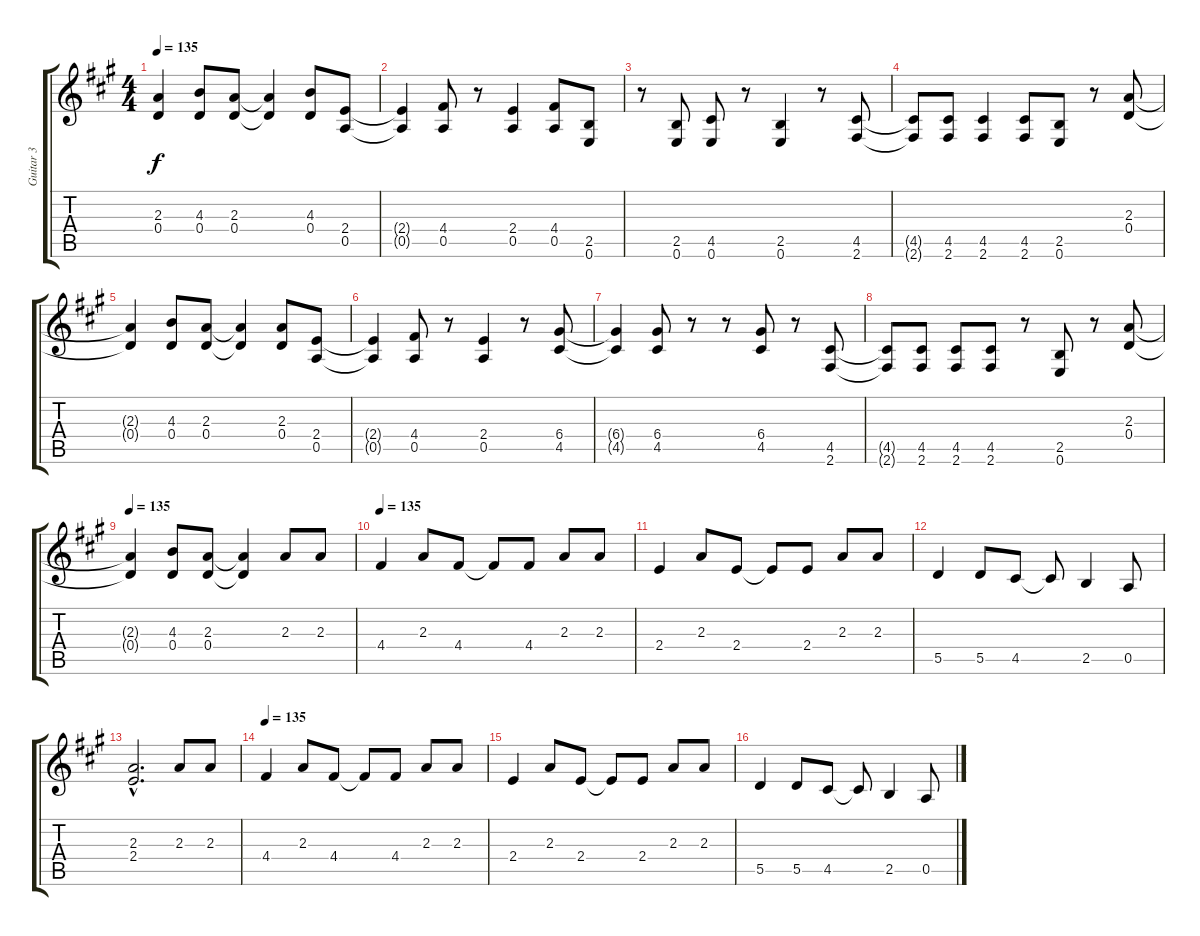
\track ("Guitar 3" "Guitar 3") {instrument overdrivenguitar}
\staff {score tabs}
\tuning (E4 B3 G3 D3 A2 E2) {hide}
\ts (4 4)
\tempo 135
\clef g2
\ks a
(2.3{t} 0.4{t}).4{dy f} (4.3 0.4).8 (2.3 0.4).8 (2.3{t} 0.4{t}).4 (4.3 0.4).8 (2.4 0.5).8 |
(2.4{t} 0.5{t}).4 (4.4 0.5).8 r.8 (2.4 0.5).4 (4.4 0.5).8 (2.5 0.6).8 |
r.8 (2.5 0.6).8 (4.5 0.6).8 r.8 (2.5 0.6).4 r.8 (4.5 2.6).8 |
(4.5{t} 2.6{t}).8 (4.5 2.6).8 (4.5 2.6).4 (4.5 2.6).8 (2.5 0.6).8 r.8 (2.3 0.4).8 |
(2.3{t} 0.4{t}).4 (4.3 0.4).8 (2.3 0.4).8 (2.3{t} 0.4{t}).4 (2.3 0.4).8 (2.4 0.5).8 |
(2.4{t} 0.5{t}).4 (4.4 0.5).8 r.8 (2.4 0.5).4 r.8 (6.4 4.5).8 |
(6.4{t} 4.5{t}).4 (6.4 4.5).8 r.8 r.8 (6.4 4.5).8 r.8 (4.5 2.6).8 |
(4.5{t} 2.6{t}).8 (4.5 2.6).8 (4.5 2.6).8 (4.5 2.6).8 r.8 (2.5 0.6).8 r.8 (2.3 0.4).8 |
\tempo 135
(2.3{t} 0.4{t}).4 (4.3 0.4).8 (2.3 0.4).8 (2.3{t} 0.4{t}).4 2.3.8 2.3.8 |
\tempo 135
4.4.4 2.3.8 4.4.8 4.4{t}.8 4.4.8 2.3.8 2.3.8 |
2.4.4 2.3.8 2.4.8 2.4{t}.8 2.4.8 2.3.8 2.3.8 |
5.5.4 5.5.8 4.5.8 4.5{t}.8 2.5.4 0.5.8 |
(2.3{hac} 2.4{hac}).2{d} 2.3.8 2.3.8 |
\tempo 135
4.4.4 2.3.8 4.4.8 4.4{t}.8 4.4.8 2.3.8 2.3.8 |
2.4.4 2.3.8 2.4.8 2.4{t}.8 2.4.8 2.3.8 2.3.8 |
5.5.4 5.5.8 4.5.8 4.5{t}.8 2.5.4 0.5.8
